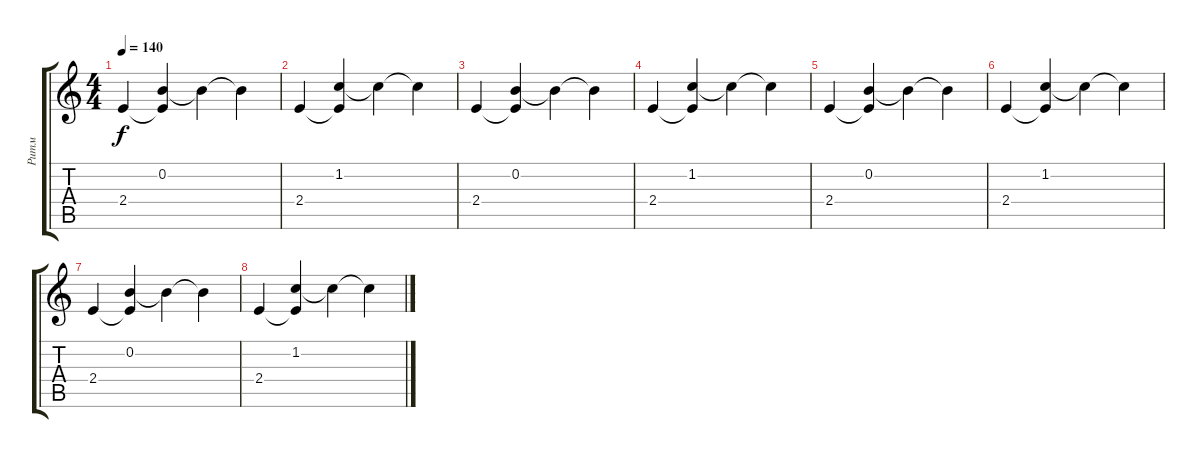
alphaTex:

\track ("Ритм" "Ритм") {instrument acousticguitarsteel}
\staff {score tabs}
\tuning (E4 B3 G3 D3 A2 E2) {hide}
\ts (4 4)
\tempo 140
\clef g2
\ks c
2.4.4{dy f} (0.2 2.4{t}).4 0.2{t}.4 0.2{t}.4 |
2.4.4 (1.2 2.4{t}).4 1.2{t}.4 1.2{t}.4 |
2.4.4 (0.2 2.4{t}).4 0.2{t}.4 0.2{t}.4 |
2.4.4 (1.2 2.4{t}).4 1.2{t}.4 1.2{t}.4 |
2.4.4 (0.2 2.4{t}).4 0.2{t}.4 0.2{t}.4 |
2.4.4 (1.2 2.4{t}).4 1.2{t}.4 1.2{t}.4 |
2.4.4 (0.2 2.4{t}).4 0.2{t}.4 0.2{t}.4 |
2.4.4 (1.2 2.4{t}).4 1.2{t}.4 1.2{t}.4
